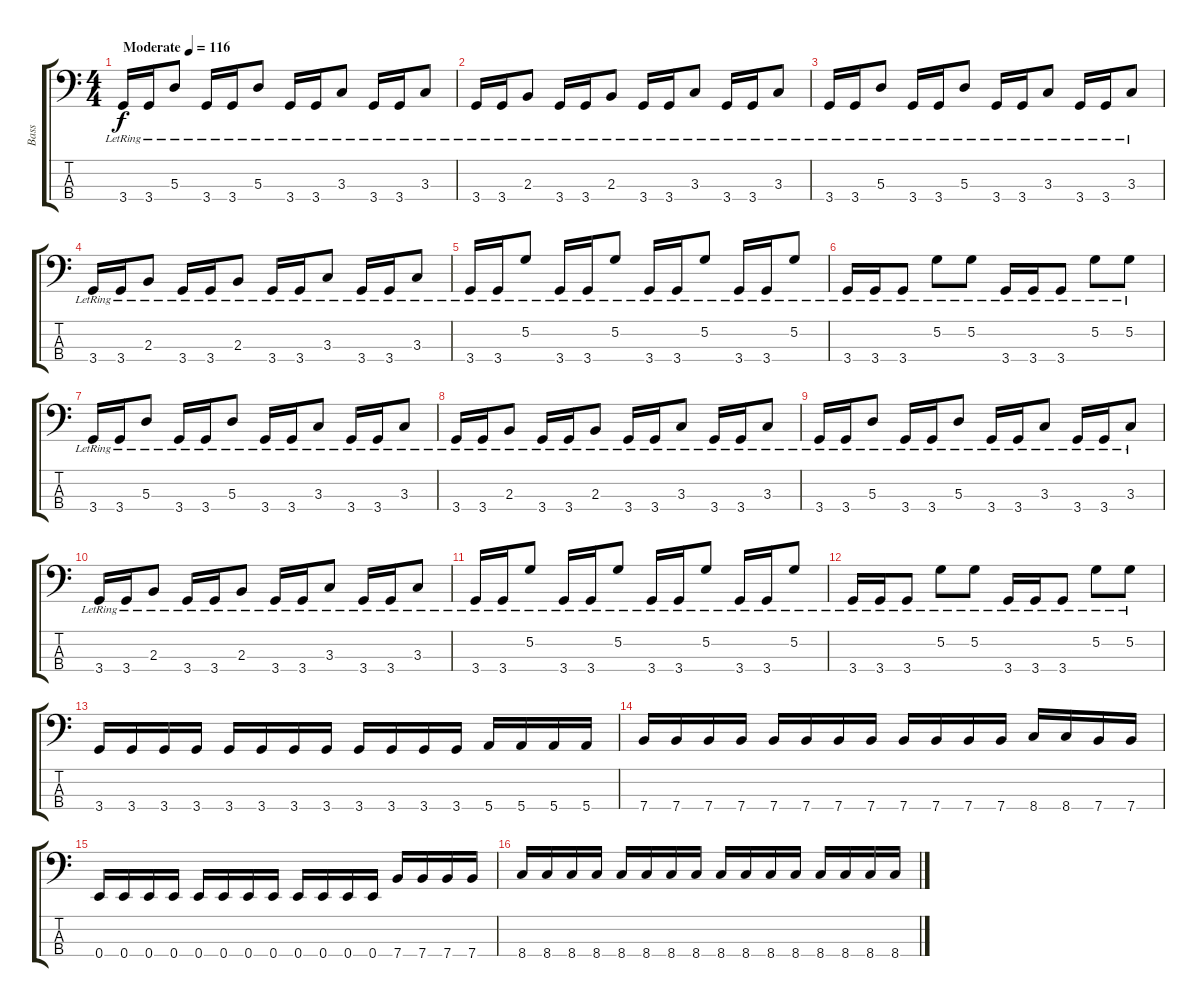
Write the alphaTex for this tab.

\track ("Bass" "Bass") {instrument electricbasspick}
\staff {score tabs}
\tuning (G2 D2 A1 E1) {hide}
\ts (4 4)
\tempo (116 "Moderate")
\clef f4
\ks c
3.4{lr}.16{dy f instrument electricbasspick} 3.4{lr}.16 5.3{lr}.8 3.4{lr}.16 3.4{lr}.16 5.3{lr}.8 3.4{lr}.16 3.4{lr}.16 3.3{lr}.8 3.4{lr}.16 3.4{lr}.16 3.3{lr}.8 |
3.4{lr}.16 3.4{lr}.16 2.3{lr}.8 3.4{lr}.16 3.4{lr}.16 2.3{lr}.8 3.4{lr}.16 3.4{lr}.16 3.3{lr}.8 3.4{lr}.16 3.4{lr}.16 3.3{lr}.8 |
3.4{lr}.16 3.4{lr}.16 5.3{lr}.8 3.4{lr}.16 3.4{lr}.16 5.3{lr}.8 3.4{lr}.16 3.4{lr}.16 3.3{lr}.8 3.4{lr}.16 3.4{lr}.16 3.3{lr}.8 |
3.4{lr}.16 3.4{lr}.16 2.3{lr}.8 3.4{lr}.16 3.4{lr}.16 2.3{lr}.8 3.4{lr}.16 3.4{lr}.16 3.3{lr}.8 3.4{lr}.16 3.4{lr}.16 3.3{lr}.8 |
3.4{lr}.16 3.4{lr}.16 5.2{lr}.8 3.4{lr}.16 3.4{lr}.16 5.2{lr}.8 3.4{lr}.16 3.4{lr}.16 5.2{lr}.8 3.4{lr}.16 3.4{lr}.16 5.2{lr}.8 |
3.4{lr}.16 3.4{lr}.16 3.4{lr}.8 5.2{lr}.8 5.2{lr}.8 3.4{lr}.16 3.4{lr}.16 3.4{lr}.8 5.2{lr}.8 5.2{lr}.8 |
3.4{lr}.16 3.4{lr}.16 5.3{lr}.8 3.4{lr}.16 3.4{lr}.16 5.3{lr}.8 3.4{lr}.16 3.4{lr}.16 3.3{lr}.8 3.4{lr}.16 3.4{lr}.16 3.3{lr}.8 |
3.4{lr}.16 3.4{lr}.16 2.3{lr}.8 3.4{lr}.16 3.4{lr}.16 2.3{lr}.8 3.4{lr}.16 3.4{lr}.16 3.3{lr}.8 3.4{lr}.16 3.4{lr}.16 3.3{lr}.8 |
3.4{lr}.16 3.4{lr}.16 5.3{lr}.8 3.4{lr}.16 3.4{lr}.16 5.3{lr}.8 3.4{lr}.16 3.4{lr}.16 3.3{lr}.8 3.4{lr}.16 3.4{lr}.16 3.3{lr}.8 |
3.4{lr}.16 3.4{lr}.16 2.3{lr}.8 3.4{lr}.16 3.4{lr}.16 2.3{lr}.8 3.4{lr}.16 3.4{lr}.16 3.3{lr}.8 3.4{lr}.16 3.4{lr}.16 3.3{lr}.8 |
3.4{lr}.16 3.4{lr}.16 5.2{lr}.8 3.4{lr}.16 3.4{lr}.16 5.2{lr}.8 3.4{lr}.16 3.4{lr}.16 5.2{lr}.8 3.4{lr}.16 3.4{lr}.16 5.2{lr}.8 |
3.4{lr}.16 3.4{lr}.16 3.4{lr}.8 5.2{lr}.8 5.2{lr}.8 3.4{lr}.16 3.4{lr}.16 3.4{lr}.8 5.2{lr}.8 5.2{lr}.8 |
3.4.16 3.4.16 3.4.16 3.4.16 3.4.16 3.4.16 3.4.16 3.4.16 3.4.16 3.4.16 3.4.16 3.4.16 5.4.16 5.4.16 5.4.16 5.4.16 |
7.4.16 7.4.16 7.4.16 7.4.16 7.4.16 7.4.16 7.4.16 7.4.16 7.4.16 7.4.16 7.4.16 7.4.16 8.4.16 8.4.16 7.4.16 7.4.16 |
0.4.16 0.4.16 0.4.16 0.4.16 0.4.16 0.4.16 0.4.16 0.4.16 0.4.16 0.4.16 0.4.16 0.4.16 7.4.16 7.4.16 7.4.16 7.4.16 |
8.4.16 8.4.16 8.4.16 8.4.16 8.4.16 8.4.16 8.4.16 8.4.16 8.4.16 8.4.16 8.4.16 8.4.16 8.4.16 8.4.16 8.4.16 8.4.16
